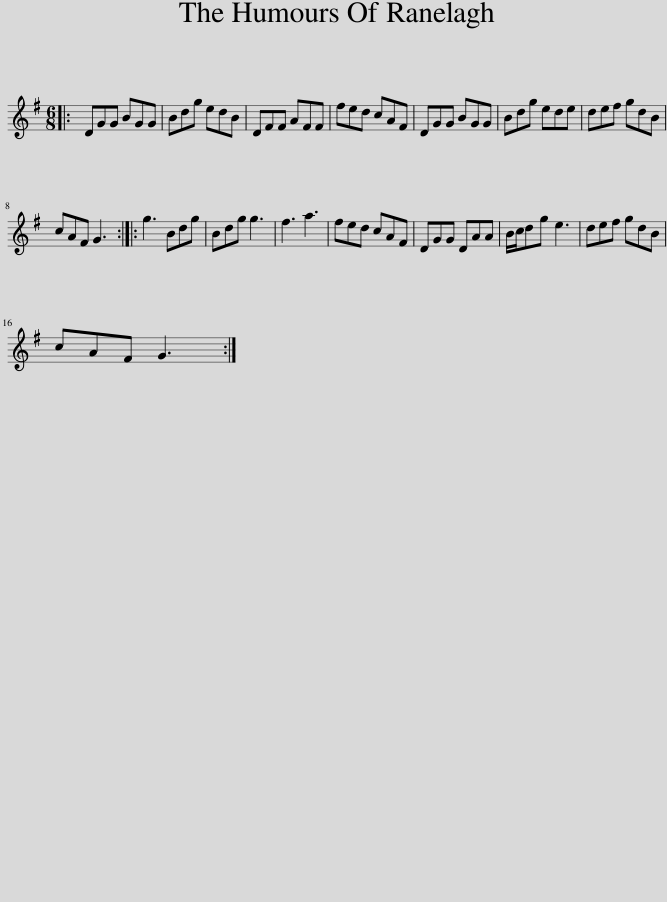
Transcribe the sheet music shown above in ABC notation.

X:1
L:1/8
M:6/8
I:linebreak $
K:G
V:1 treble
V:1
|: DGG BGG | Bdg edB | DFF AFF | fed cAF | DGG BGG | %5
 Bdg ede | def gdB |$ cAF G3 :: g3 Bdg | Bdg g3 | %10
 f3 a3 | fed cAF | DGG DAA | B/c/dg e3 | def gdB |$ %15
 cAF G3 :| %16
